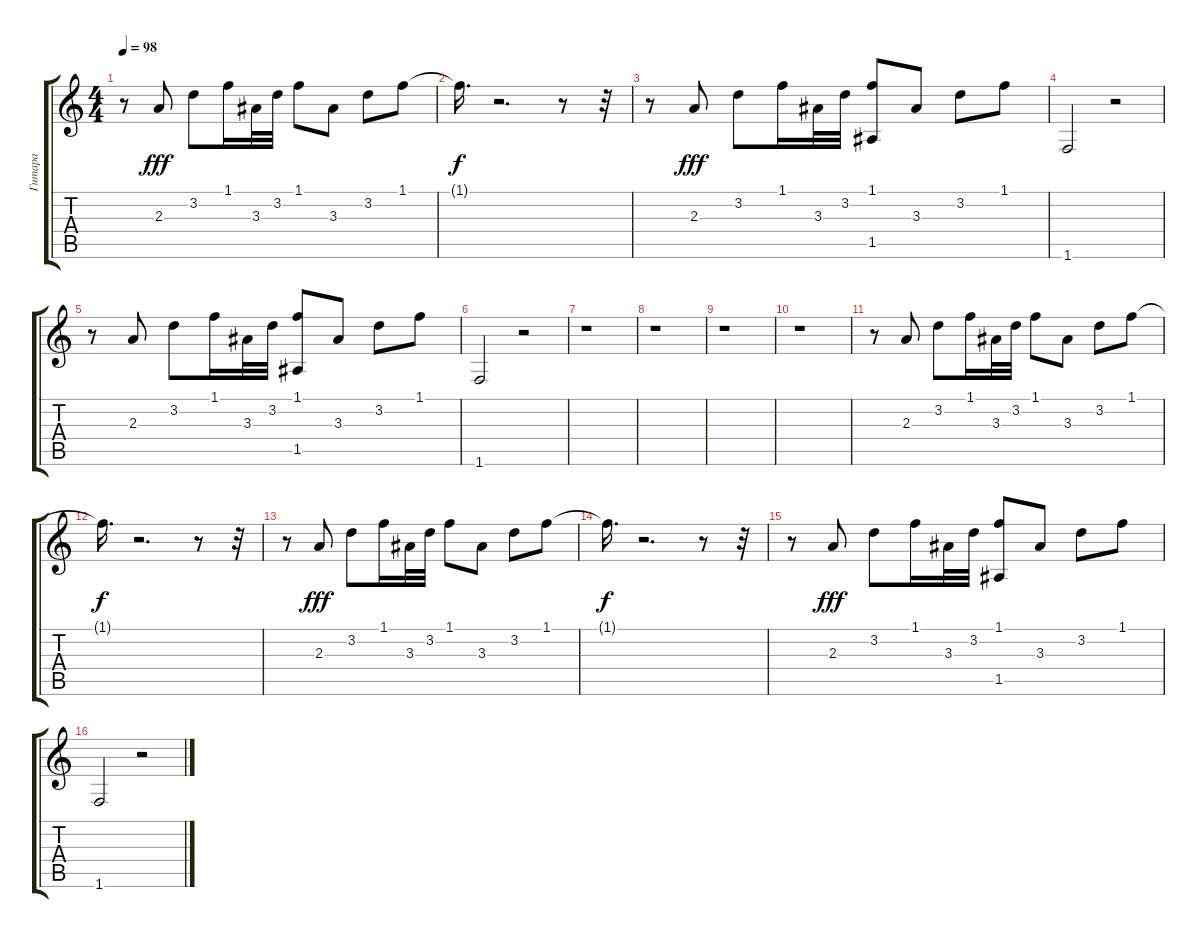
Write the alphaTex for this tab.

\track ("Гитара" "Гитара") {instrument acousticguitarnylon}
\staff {score tabs}
\tuning (E4 B3 G3 D3 A2 E2) {hide}
\ts (4 4)
\tempo 98
\clef g2
\ks c
r.8{dy f} 2.3.8{dy fff} 3.2.8 1.1.16 3.3.32 3.2.32 1.1.8 3.3.8 3.2.8 1.1.8 |
1.1{t}.16{d dy f} r.2{d} r.8 r.32 |
r.8 2.3.8{dy fff} 3.2.8 1.1.16 3.3.32 3.2.32 (1.1 1.5).8 3.3.8 3.2.8 1.1.8 |
1.6.2 r.2 |
r.8 2.3.8 3.2.8 1.1.16 3.3.32 3.2.32 (1.1 1.5).8 3.3.8 3.2.8 1.1.8 |
1.6.2 r.2 |
r.1 |
r.1 |
r.1 |
r.1 |
r.8 2.3.8 3.2.8 1.1.16 3.3.32 3.2.32 1.1.8 3.3.8 3.2.8 1.1.8 |
1.1{t}.16{d dy f} r.2{d} r.8 r.32 |
r.8 2.3.8{dy fff} 3.2.8 1.1.16 3.3.32 3.2.32 1.1.8 3.3.8 3.2.8 1.1.8 |
1.1{t}.16{d dy f} r.2{d} r.8 r.32 |
r.8 2.3.8{dy fff} 3.2.8 1.1.16 3.3.32 3.2.32 (1.1 1.5).8 3.3.8 3.2.8 1.1.8 |
1.6.2 r.2
